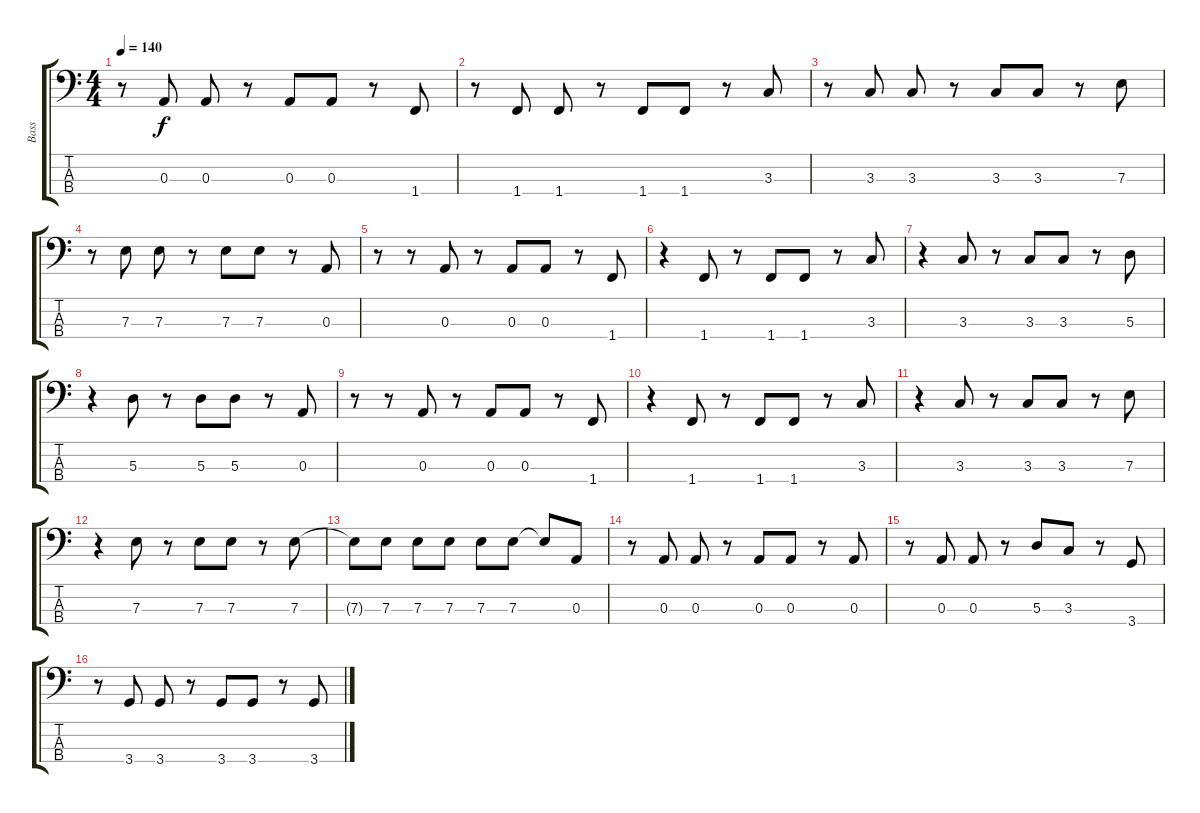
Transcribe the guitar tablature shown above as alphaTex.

\track ("Bass" "Bass") {instrument electricbasspick}
\staff {score tabs}
\tuning (G2 D2 A1 E1) {hide}
\ts (4 4)
\tempo 140
\clef f4
\ks c
r.8{dy f} 0.3.8 0.3.8 r.8 0.3.8 0.3.8 r.8 1.4.8 |
r.8 1.4.8 1.4.8 r.8 1.4.8 1.4.8 r.8 3.3.8 |
r.8 3.3.8 3.3.8 r.8 3.3.8 3.3.8 r.8 7.3.8 |
r.8 7.3.8 7.3.8 r.8 7.3.8 7.3.8 r.8 0.3.8 |
r.8 r.8 0.3.8 r.8 0.3.8 0.3.8 r.8 1.4.8 |
r.4 1.4.8 r.8 1.4.8 1.4.8 r.8 3.3.8 |
r.4 3.3.8 r.8 3.3.8 3.3.8 r.8 5.3.8 |
r.4 5.3.8 r.8 5.3.8 5.3.8 r.8 0.3.8 |
r.8 r.8 0.3.8 r.8 0.3.8 0.3.8 r.8 1.4.8 |
r.4 1.4.8 r.8 1.4.8 1.4.8 r.8 3.3.8 |
r.4 3.3.8 r.8 3.3.8 3.3.8 r.8 7.3.8 |
r.4 7.3.8 r.8 7.3.8 7.3.8 r.8 7.3.8 |
7.3{t}.8 7.3.8 7.3.8 7.3.8 7.3.8 7.3.8 7.3{t}.8 0.3.8 |
r.8 0.3.8 0.3.8 r.8 0.3.8 0.3.8 r.8 0.3.8 |
r.8 0.3.8 0.3.8 r.8 5.3.8 3.3.8 r.8 3.4.8 |
r.8 3.4.8 3.4.8 r.8 3.4.8 3.4.8 r.8 3.4.8
